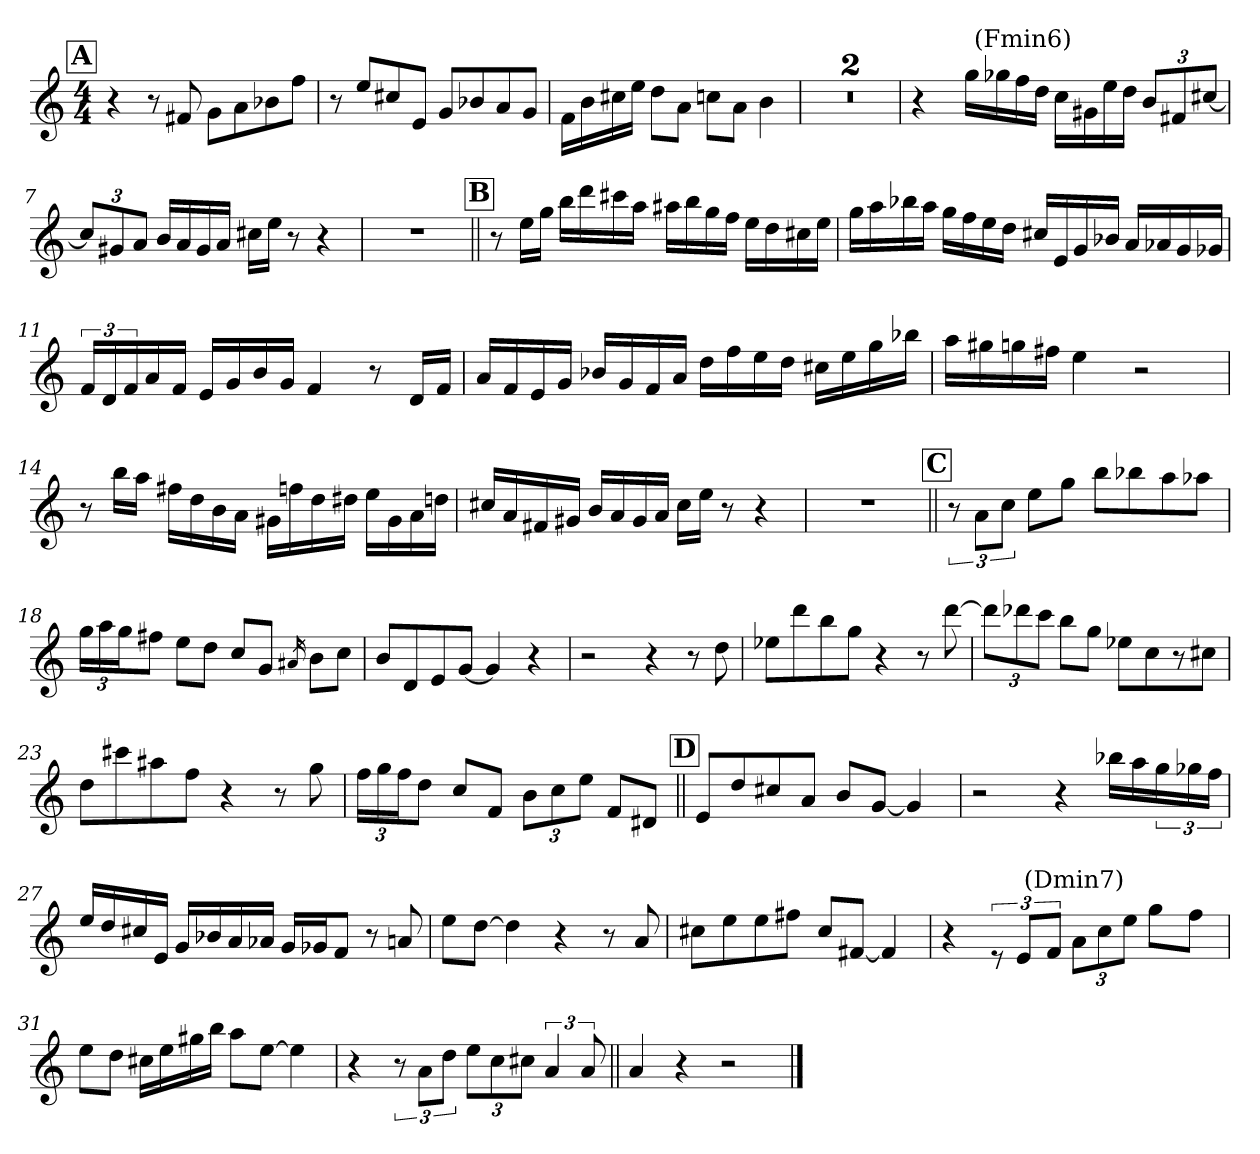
**kern
*part1
*staff1
*clefG2
*ITrd5c9
*k[b-e-a-]
*M4/4
*MM157
!!LO:REH:place=s1:a:B:t=A
=1
4r
8r
8An/
8B-\L
8c\
8d-X\
8a-\J
=2
8r
8g/L
8en/
8G/J
8B-/L
8d-X/
8c/
8B-/J
=3
16A-\LL
16d\
16en\
16g\JJ
8f\L
8c\J
8e-X\L
8c\J
4d\
=4
1r
!!LO:LB:g=z
=5
1r
=6
*^
4r	6ryy
.	12ryy
16b-\LL	48ryy
!	!LO:TX:a:t=(Fmin6)
.	3%2ryy
16b--X\	.
16a-\	.
16f\JJ	.
16e-\LL	.
16Bn\	.
16g\	.
16f\JJ	.
12d/L	.
12An/	.
[12en/J	.
.	24.ryy
*v	*v
=7
12e/L]
12Bn/
12c/J
16d/LL
16c/
16B/
16c/JJ
16en\LL
16g\JJ
8r
4r
=8
1r
!!LO:LB:g=z
!!LO:REH:place=s1:a:B:t=B
=9||
8r
16g\LL
16b-\JJ
16dd\LL
16ff\
16een\
16cc\JJ
16cc#X\LL
16dd\
16b-\
16a-\JJ
16g\LL
16f\
16en\
16g\JJ
=10
16b-\LL
16cc\
16dd-X\
16cc\JJ
16b-\LL
16a-\
16g\
16f\JJ
16en/LL
16G/
16B-/
16d-X/JJ
16c/LL
16c-X/
16B-/
16B--X/JJ
!!LO:LB:g=z
=11
24A-/LL
24F/
24A-/
16c/
16A-/JJ
16G/LL
16B-/
16d/
16B-/JJ
4A-/
8r
16F/LL
16A-/JJ
=12
16c/LL
16A-/
16G/
16B-/JJ
16d-X/LL
16B-/
16A-/
16c/JJ
16f\LL
16a-\
16g\
16f\JJ
16en\LL
16g\
16b-\
16dd-X\JJ
!!LO:LB:g=z
=13
16cc\LL
16bn\
16b-X\
16an\JJ
4g\
2r
=14
8r
16dd\LL
16cc\JJ
16an\LL
16f\
16d\
16c\JJ
16Bn\LL
16a-X\
16f\
16f#X\JJ
16g\LL
16B\
16c\
16fn\JJ
=15
16en/LL
16c/
16An/
16Bn/JJ
16d/LL
16c/
16B/
16c/JJ
16e\LL
16g\JJ
8r
4r
=16
1r
!!LO:LB:g=z
!!LO:REH:place=s1:a:B:t=C
=17||
12r
12c\L
12e-\J
8g\L
8b-\J
8dd\L
8dd-X\
8cc\
8cc-X\J
=18
24b-\LL
24cc\
24b-\J
8an\J
8g\L
8f\J
8e-/L
8B-/J
16qc#X/
8d\L
8e-\J
=19
8d/L
8F/
8G/
[8B-/J
4B-/]
4r
=20
2r
4r
8r
8f\
!!LO:LB:g=z
=21
8g-X\L
8ff\
8dd\
8b-\J
4r
8r
[8ff\
=22
12ff\L]
12ff-X\
12ee-\J
8dd\L
8b-\J
8g-X\L
8e-\
8r
8en\J
=23
8f\L
8een\
8cc#X\
8a-\J
4r
8r
8b-\
=24
24a-\LL
24b-\
24a-\J
8f\J
8e-/L
8A-/J
12d\L
12e-\
12g\J
8A-/L
8F#X/J
!!LO:PB:g=z
!!LO:REH:place=s1:a:B:t=D
=25||
8G/L
8f/
8en/
8c/J
8d/L
[8B-/J
4B-/]
=26
2r
4r
16dd-X\LL
16cc\
24b-\
24b--X\
24a-\JJ
=27
16g/LL
16f/
16en/
16G/JJ
16B-/LL
16d-X/
16c/
16c-X/JJ
16B-/LL
16B--X/J
8A-/J
8r
8cn/
=28
8g\L
[8f\J
4f\]
4r
8r
8c/
!!LO:LB:g=z
=29
8en\L
8g\
8g\
8an\J
8e/L
[8An/J
4A/]
=30
*^
4r	4ryy
12rd	16.ryy
12G/L	.
!	!LO:TX:a:t=(Dmin7)
.	2ryy
12A-/J	.
12c\L	.
12e-\	.
12g\J	.
8b-\L	.
.	8ryy
8a-\J	.
.	32ryy
*v	*v
=31
8g\L
8f\J
16en\LL
16g\
16bn\
16dd\JJ
8cc\L
[8g\J
4g\]
=32
4r
12r
12c\L
12f\J
12g\L
12e-\
12en\J
6c/
12c/
=33||
4c/
4r
2r
==
*-
